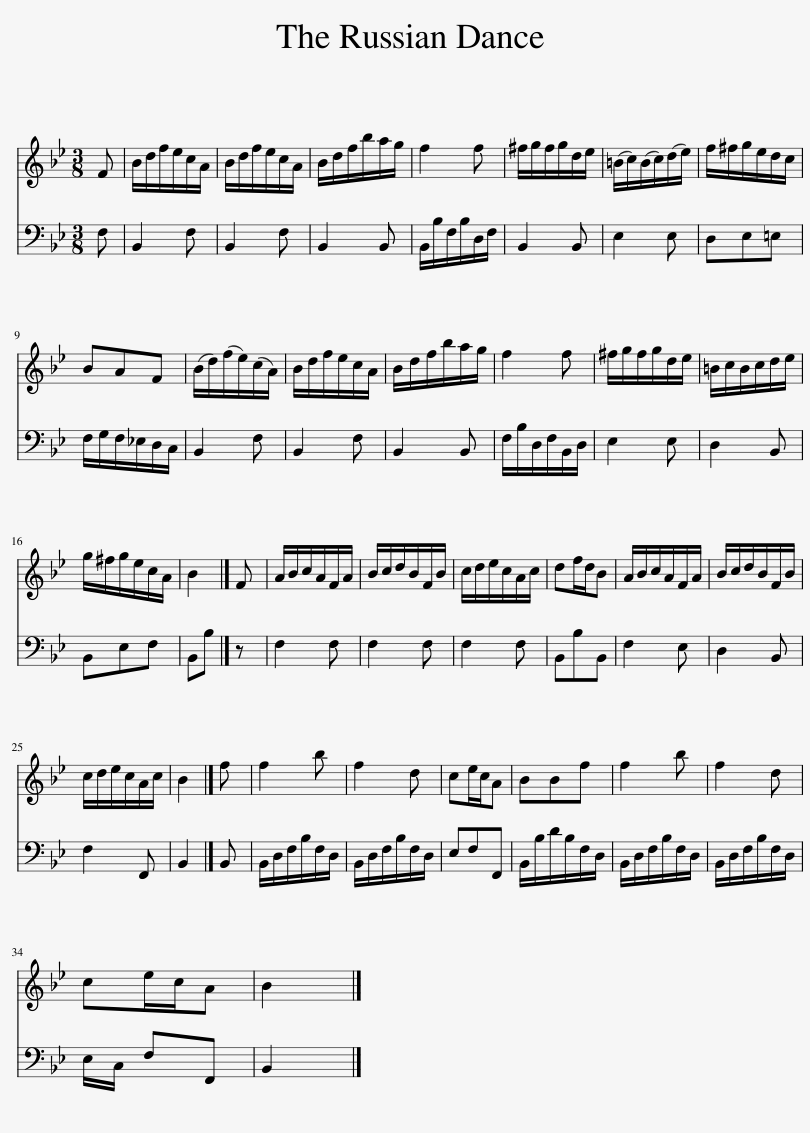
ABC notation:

X:1
%%score 1 2
L:1/8
M:3/8
I:linebreak $
K:Bb
V:1 treble
V:2 bass
V:1
 F | B/d/f/e/c/A/ | B/d/f/e/c/A/ | B/d/f/b/a/g/ | f2 f | %5
 ^f/g/f/g/d/e/ | (=B/c/)(B/c/)(d/e/) | f/^f/g/e/d/c/ |$ BAF | (B/d/)(f/e/)(c/A/) | %10
 B/d/f/e/c/A/ | B/d/f/b/a/g/ | f2 f | ^f/g/f/g/d/e/ | =B/c/B/c/d/e/ |$ %15
 g/^f/g/e/c/A/ | B2 |] F | A/B/c/A/F/A/ | B/c/d/B/F/B/ | %20
 c/d/e/c/A/c/ | df/d/B | A/B/c/A/F/A/ | B/c/d/B/F/B/ |$ c/d/e/c/A/c/ | %25
 B2 |] f | f2 b | f2 d | ce/c/A | %30
 BBf | f2 b | f2 d |$ ce/c/A | B2 |] %35
V:2
 F, | B,,2 F, | B,,2 F, | B,,2 B,, | B,,/B,/F,/B,/D,/F,/ | %5
 B,,2 B,, | E,2 E, | D,E,=E, |$ F,/G,/F,/_E,/D,/C,/ | B,,2 F, | %10
 B,,2 F, | B,,2 B,, | F,/B,/D,/F,/B,,/D,/ | E,2 E, | D,2 B,, |$ %15
 B,,E,F, | B,,B, |] z | F,2 F, | F,2 F, | %20
 F,2 F, | B,,B,B,, | F,2 E, | D,2 B,, |$ F,2 F,, | %25
 B,,2 |] B,, | B,,/D,/F,/B,/F,/D,/ | B,,/D,/F,/B,/F,/D,/ | E,F,F,, | %30
 B,,/B,/D/B,/F,/D,/ | B,,/D,/F,/B,/F,/D,/ | B,,/D,/F,/B,/F,/D,/ |$ E,/C,/ F,F,, | B,,2 |] %35
